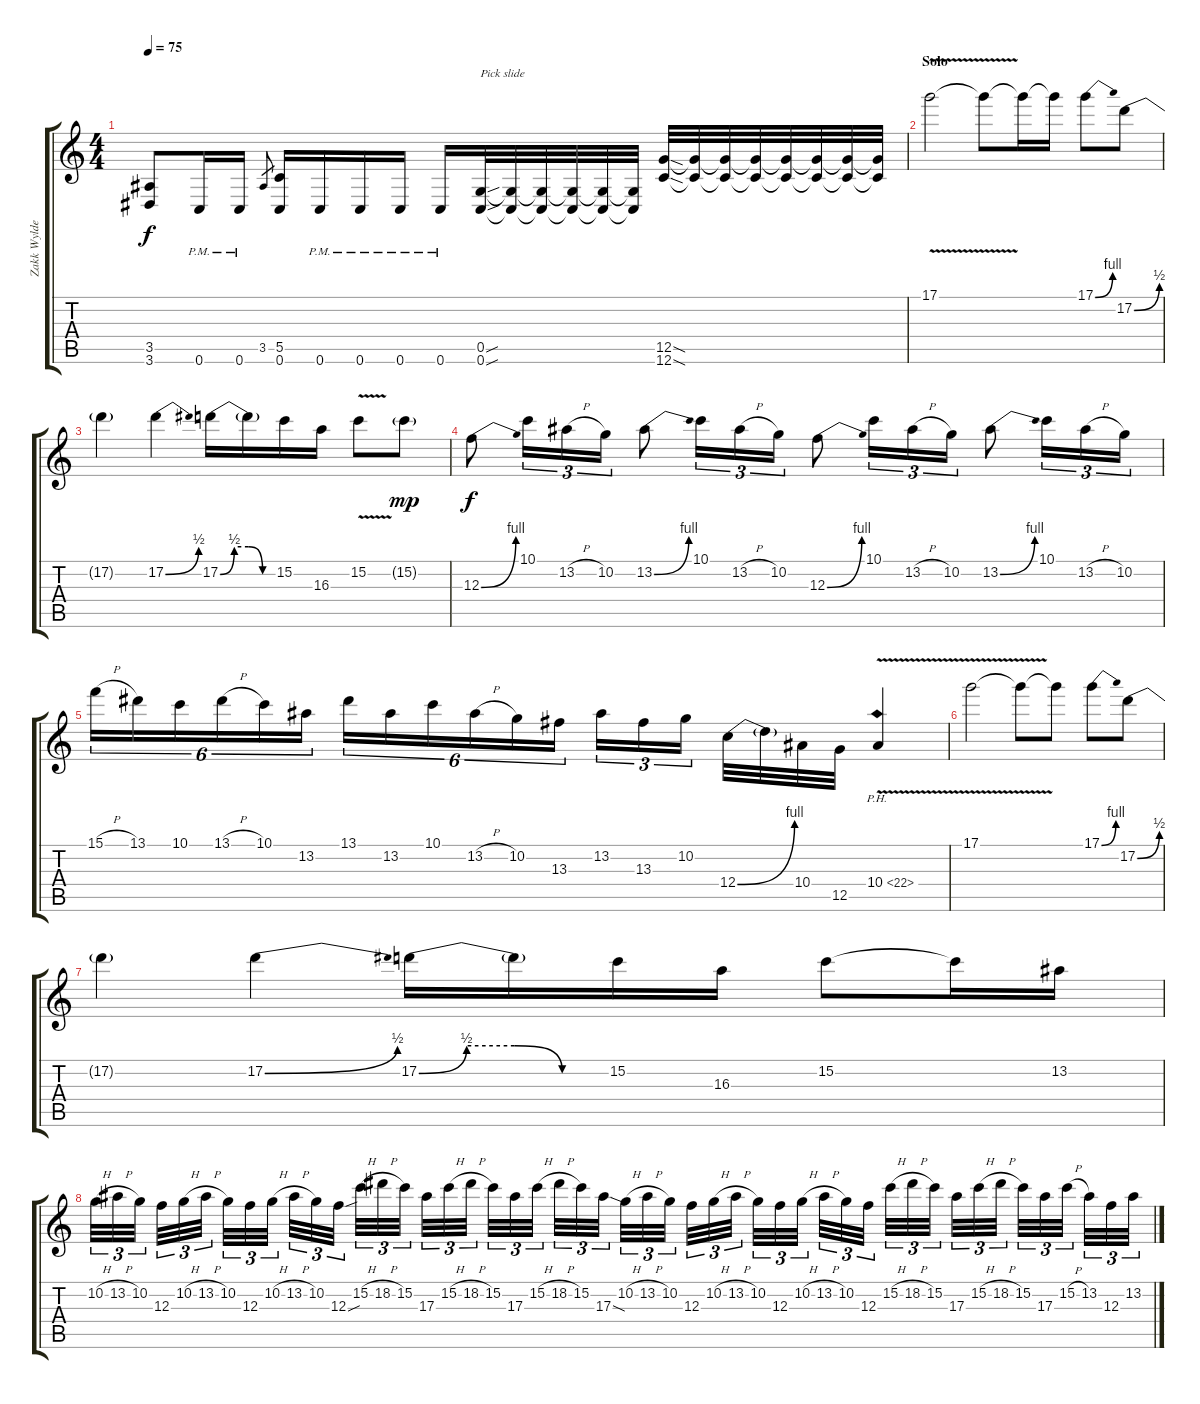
\track ("Zakk Wylde (Lead Guitar)" "Zakk Wylde") {instrument distortionguitar}
\staff {score tabs}
\tuning (D4 A3 F3 C3 G2 C2) {hide}
\ts (4 4)
\tempo 75
\clef g2
\ks c
(3.5 3.6).8{dy f} 0.6{pm}.16 0.6{pm}.16 3.5.8{gr} (5.5 0.6).16 0.6{pm}.16 0.6{pm}.16 0.6{pm}.16 0.6{pm}.16 (0.5{sou} 0.6{sou}).32{txt "Pick slide" instrument trumpet} (0.5{t} 0.6{t}).32 (0.5{t} 0.6{t}).32 (0.5{t} 0.6{t}).32 (0.5{t} 0.6{t}).32 (0.5{t} 0.6{t}).32 (12.5{sod} 12.6{sod}).32 (12.5{t} 12.6{t}).32 (12.5{t} 12.6{t}).32 (12.5{t} 12.6{t}).32 (12.5{t} 12.6{t}).32 (12.5{t} 12.6{t}).32 (12.5{t} 12.6{t}).32 (12.5{t} 12.6{t}).32 |
\section ("" "Solo")
17.1{v}.2{instrument distortionguitar} 17.1{t}.8 17.1{t}.16 17.1{t}.16 17.1{be (bend 0 0 60 4)}.8 17.2{be (bend 0 0 60 2)}.8 |
17.2{t}.4 17.2{be (bend 0 0 60 2)}.4 17.2{be (custom 0 0 15 2 30 2 45 0 60 0)}.16 17.2{t}.16 15.2.16 16.3.16 15.2{v}.8 15.2{g}.8{dy mp} |
12.3{be (bend 0 0 60 4)}.8{dy f} 10.1.16{tu (3 2)} 13.2{h}.16{tu (3 2)} 10.2.16{tu (3 2)} 13.2{be (bend 0 0 60 4)}.8 10.1.16{tu (3 2)} 13.2{h}.16{tu (3 2)} 10.2.16{tu (3 2)} 12.3{be (bend 0 0 60 4)}.8 10.1.16{tu (3 2)} 13.2{h}.16{tu (3 2)} 10.2.16{tu (3 2)} 13.2{be (bend 0 0 60 4)}.8 10.1.16{tu (3 2)} 13.2{h}.16{tu (3 2)} 10.2.16{tu (3 2)} |
15.1{h}.16{tu (6 4)} 13.1.16{tu (6 4)} 10.1.16{tu (6 4)} 13.1{h}.16{tu (6 4)} 10.1.16{tu (6 4)} 13.2.16{tu (6 4)} 13.1.16{tu (6 4)} 13.2.16{tu (6 4)} 10.1.16{tu (6 4)} 13.2{h}.16{tu (6 4)} 10.2.16{tu (6 4)} 13.3.16{tu (6 4)} 13.2.16{tu (3 2)} 13.3.16{tu (3 2)} 10.2.16{tu (3 2)} 12.4{be (bend 0 0 60 4)}.32 12.4{t}.32 10.4.32 12.5.32 10.4{ph 12 v}.4 |
17.1{v}.2 17.1{t}.8 17.1{t}.8 17.1{be (bend 0 0 60 4)}.8 17.2{be (bend 0 0 60 2)}.8 |
17.2{t}.4 17.2{be (bend 0 0 60 2)}.4 17.2{be (custom 0 0 15 2 30 2 45 0 60 0)}.16 17.2{t}.16 15.2.16 16.3.16 15.2.8 15.2{t}.16 13.2.16 |
10.2{h}.32{tu (3 2)} 13.2{h}.32{tu (3 2)} 10.2.32{tu (3 2)} 12.3.32{tu (3 2)} 10.2{h}.32{tu (3 2)} 13.2{h}.32{tu (3 2)} 10.2.32{tu (3 2)} 12.3.32{tu (3 2)} 10.2{h}.32{tu (3 2)} 13.2{h}.32{tu (3 2)} 10.2.32{tu (3 2)} 12.3{sou}.32{tu (3 2)} 15.2{h}.32{tu (3 2)} 18.2{h}.32{tu (3 2)} 15.2.32{tu (3 2)} 17.3.32{tu (3 2)} 15.2{h}.32{tu (3 2)} 18.2{h}.32{tu (3 2)} 15.2.32{tu (3 2)} 17.3.32{tu (3 2)} 15.2{h}.32{tu (3 2)} 18.2{h}.32{tu (3 2)} 15.2.32{tu (3 2)} 17.3{sod}.32{tu (3 2)} 10.2{h}.32{tu (3 2)} 13.2{h}.32{tu (3 2)} 10.2.32{tu (3 2)} 12.3.32{tu (3 2)} 10.2{h}.32{tu (3 2)} 13.2{h}.32{tu (3 2)} 10.2.32{tu (3 2)} 12.3.32{tu (3 2)} 10.2{h}.32{tu (3 2)} 13.2{h}.32{tu (3 2)} 10.2.32{tu (3 2)} 12.3.32{tu (3 2)} 15.2{h}.32{tu (3 2)} 18.2{h}.32{tu (3 2)} 15.2.32{tu (3 2)} 17.3.32{tu (3 2)} 15.2{h}.32{tu (3 2)} 18.2{h}.32{tu (3 2)} 15.2.32{tu (3 2)} 17.3.32{tu (3 2)} 15.2{h}.32{tu (3 2)} 13.2.32{tu (3 2)} 12.3.32{tu (3 2)} 13.2.32{tu (3 2)}
